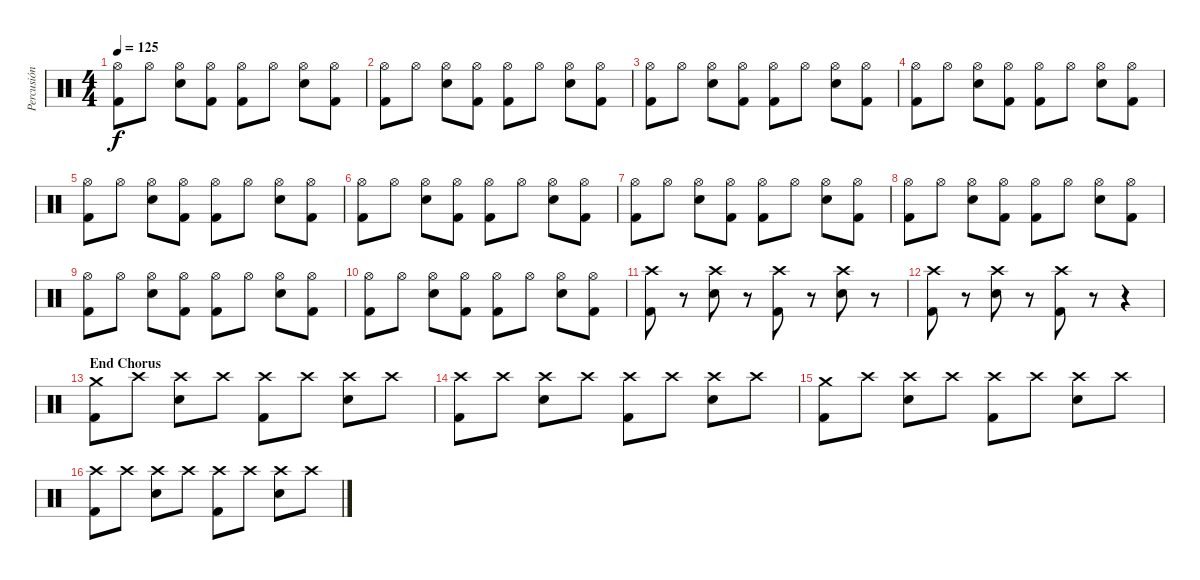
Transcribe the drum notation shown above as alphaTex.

\track ("Percusión" "Percusión") {instrument percussion}
\staff {score}
\articulation defaults
\ts (4 4)
\tempo 125
\clef neutral
\ks c
("Hi-Hat (open)" "Kick (hit) 2").8{dy f} "Hi-Hat (open)".8 ("Hi-Hat (open)" "Snare (hit) 2").8 ("Hi-Hat (open)" "Kick (hit) 2").8 ("Hi-Hat (open)" "Kick (hit) 2").8 "Hi-Hat (open)".8 ("Hi-Hat (open)" "Snare (hit) 2").8 ("Hi-Hat (open)" "Kick (hit) 2").8 |
("Hi-Hat (open)" "Kick (hit) 2").8 "Hi-Hat (open)".8 ("Hi-Hat (open)" "Snare (hit) 2").8 ("Hi-Hat (open)" "Kick (hit) 2").8 ("Hi-Hat (open)" "Kick (hit) 2").8 "Hi-Hat (open)".8 ("Hi-Hat (open)" "Snare (hit) 2").8 ("Hi-Hat (open)" "Kick (hit) 2").8 |
("Hi-Hat (open)" "Kick (hit) 2").8 "Hi-Hat (open)".8 ("Hi-Hat (open)" "Snare (hit) 2").8 ("Hi-Hat (open)" "Kick (hit) 2").8 ("Hi-Hat (open)" "Kick (hit) 2").8 "Hi-Hat (open)".8 ("Hi-Hat (open)" "Snare (hit) 2").8 ("Hi-Hat (open)" "Kick (hit) 2").8 |
("Hi-Hat (open)" "Kick (hit) 2").8 "Hi-Hat (open)".8 ("Hi-Hat (open)" "Snare (hit) 2").8 ("Hi-Hat (open)" "Kick (hit) 2").8 ("Hi-Hat (open)" "Kick (hit) 2").8 "Hi-Hat (open)".8 ("Hi-Hat (open)" "Snare (hit) 2").8 ("Hi-Hat (open)" "Kick (hit) 2").8 |
("Hi-Hat (open)" "Kick (hit) 2").8 "Hi-Hat (open)".8 ("Hi-Hat (open)" "Snare (hit) 2").8 ("Hi-Hat (open)" "Kick (hit) 2").8 ("Hi-Hat (open)" "Kick (hit) 2").8 "Hi-Hat (open)".8 ("Hi-Hat (open)" "Snare (hit) 2").8 ("Hi-Hat (open)" "Kick (hit) 2").8 |
("Hi-Hat (open)" "Kick (hit) 2").8 "Hi-Hat (open)".8 ("Hi-Hat (open)" "Snare (hit) 2").8 ("Hi-Hat (open)" "Kick (hit) 2").8 ("Hi-Hat (open)" "Kick (hit) 2").8 "Hi-Hat (open)".8 ("Hi-Hat (open)" "Snare (hit) 2").8 ("Hi-Hat (open)" "Kick (hit) 2").8 |
("Hi-Hat (open)" "Kick (hit) 2").8 "Hi-Hat (open)".8 ("Hi-Hat (open)" "Snare (hit) 2").8 ("Hi-Hat (open)" "Kick (hit) 2").8 ("Hi-Hat (open)" "Kick (hit) 2").8 "Hi-Hat (open)".8 ("Hi-Hat (open)" "Snare (hit) 2").8 ("Hi-Hat (open)" "Kick (hit) 2").8 |
("Hi-Hat (open)" "Kick (hit) 2").8 "Hi-Hat (open)".8 ("Hi-Hat (open)" "Snare (hit) 2").8 ("Hi-Hat (open)" "Kick (hit) 2").8 ("Hi-Hat (open)" "Kick (hit) 2").8 "Hi-Hat (open)".8 ("Hi-Hat (open)" "Snare (hit) 2").8 ("Hi-Hat (open)" "Kick (hit) 2").8 |
("Hi-Hat (open)" "Kick (hit) 2").8 "Hi-Hat (open)".8 ("Hi-Hat (open)" "Snare (hit) 2").8 ("Hi-Hat (open)" "Kick (hit) 2").8 ("Hi-Hat (open)" "Kick (hit) 2").8 "Hi-Hat (open)".8 ("Hi-Hat (open)" "Snare (hit) 2").8 ("Hi-Hat (open)" "Kick (hit) 2").8 |
("Hi-Hat (open)" "Kick (hit) 2").8 "Hi-Hat (open)".8 ("Hi-Hat (open)" "Snare (hit) 2").8 ("Hi-Hat (open)" "Kick (hit) 2").8 ("Hi-Hat (open)" "Kick (hit) 2").8 "Hi-Hat (open)".8 ("Hi-Hat (open)" "Snare (hit) 2").8 ("Hi-Hat (open)" "Kick (hit) 2").8 |
("Crash high (hit)" "Kick (hit) 2").8 r.8 ("Crash high (hit)" "Snare (hit) 2").8 r.8 ("Crash high (hit)" "Kick (hit) 2").8 r.8 ("Crash high (hit)" "Snare (hit) 2").8 r.8 |
("Crash high (hit)" "Kick (hit) 2").8 r.8 ("Crash high (hit)" "Snare (hit) 2").8 r.8 ("Crash high (hit)" "Kick (hit) 2").8 r.8 r.4 |
\section ("" "End Chorus")
("Crash medium (hit)" "Kick (hit) 2").8 "Crash high (hit)".8 ("Crash high (hit)" "Snare (hit) 2").8 "Crash high (hit)".8 ("Crash high (hit)" "Kick (hit) 2").8 "Crash high (hit)".8 ("Crash high (hit)" "Snare (hit) 2").8 "Crash high (hit)".8 |
("Crash high (hit)" "Kick (hit) 2").8 "Crash high (hit)".8 ("Crash high (hit)" "Snare (hit) 2").8 "Crash high (hit)".8 ("Crash high (hit)" "Kick (hit) 2").8 "Crash high (hit)".8 ("Crash high (hit)" "Snare (hit) 2").8 "Crash high (hit)".8 |
("Crash medium (hit)" "Kick (hit) 2").8 "Crash high (hit)".8 ("Crash high (hit)" "Snare (hit) 2").8 "Crash high (hit)".8 ("Crash high (hit)" "Kick (hit) 2").8 "Crash high (hit)".8 ("Crash high (hit)" "Snare (hit) 2").8 "Crash high (hit)".8 |
("Crash high (hit)" "Kick (hit) 2").8 "Crash high (hit)".8 ("Crash high (hit)" "Snare (hit) 2").8 "Crash high (hit)".8 ("Crash high (hit)" "Kick (hit) 2").8 "Crash high (hit)".8 ("Crash high (hit)" "Snare (hit) 2").8 "Crash high (hit)".8
